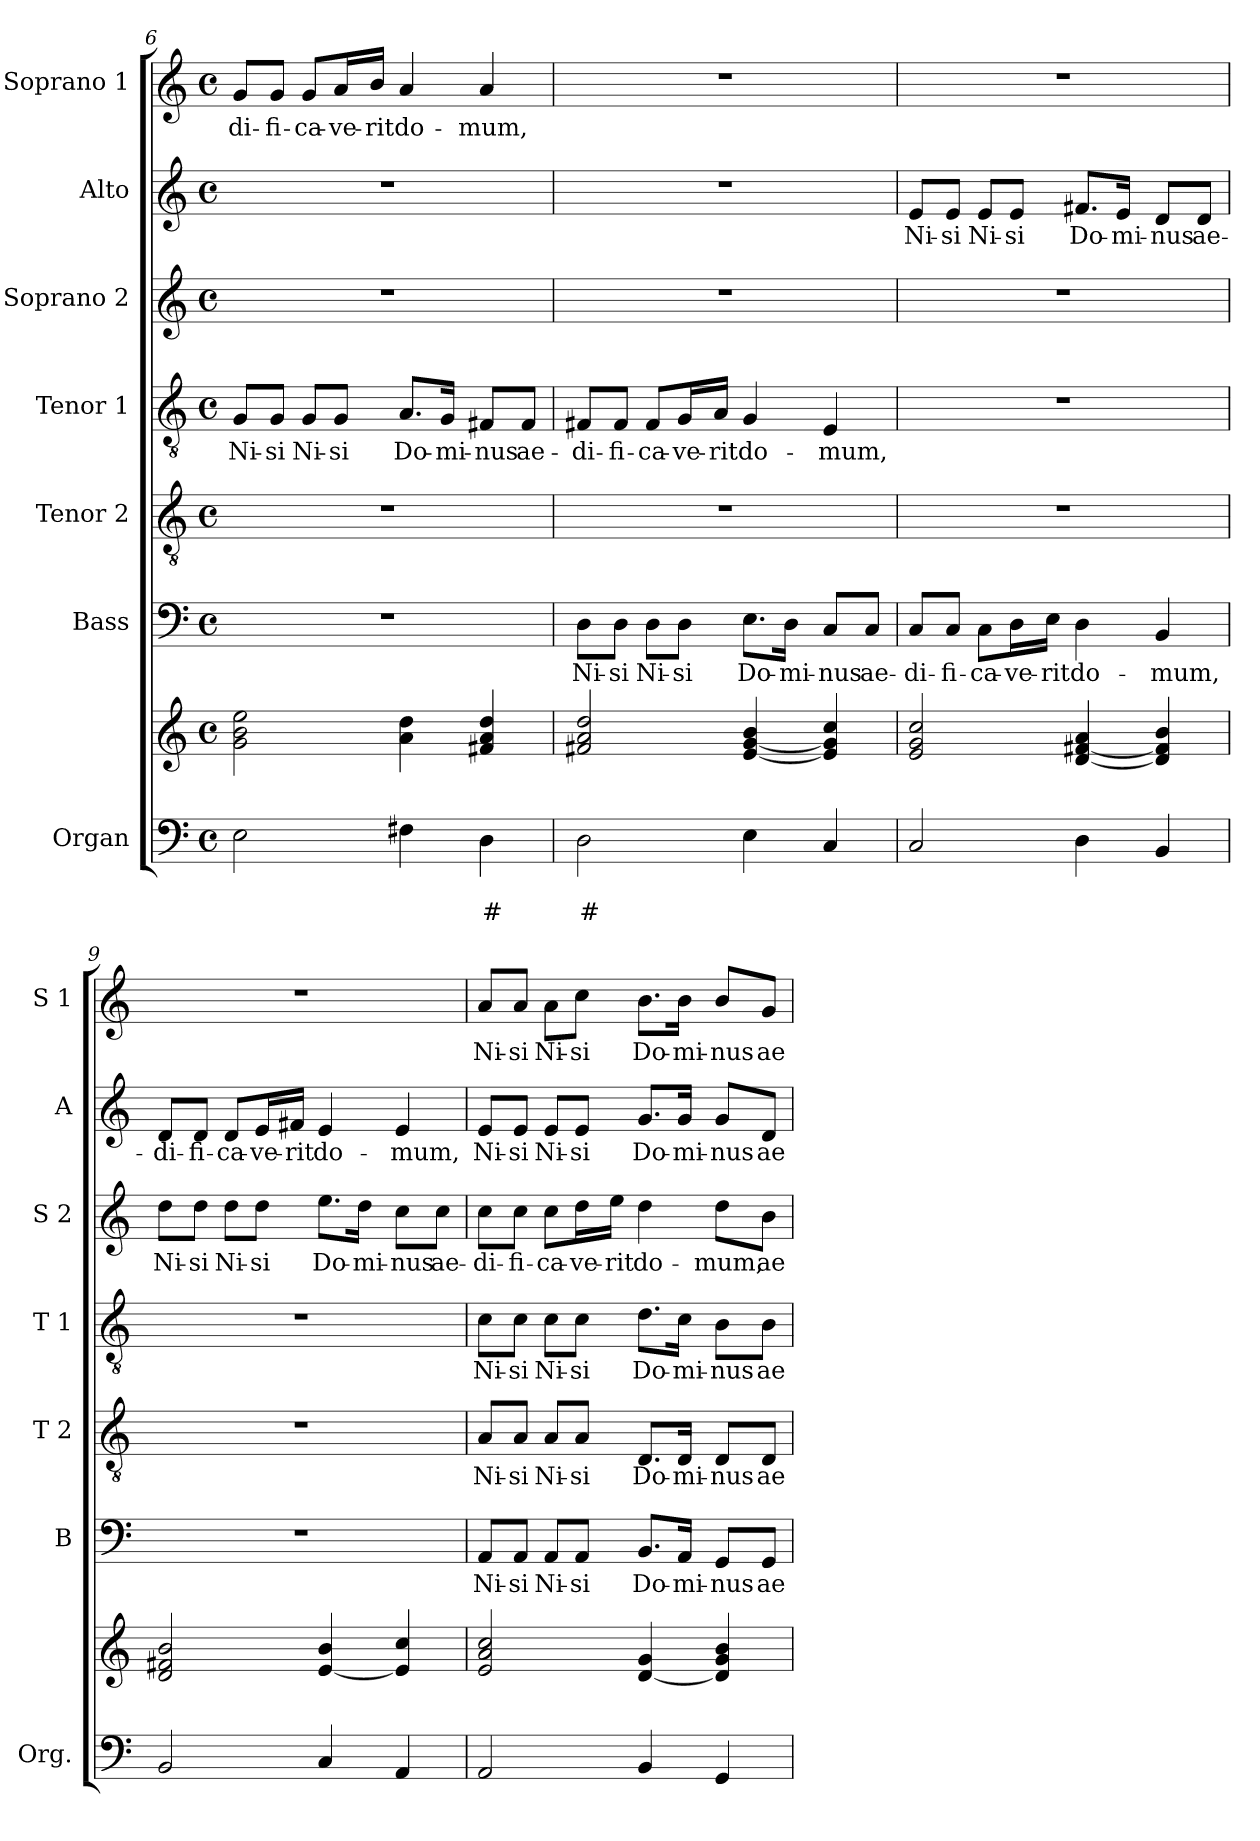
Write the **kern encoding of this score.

**kern	**text	**text	**kern	**kern	**text	**kern	**text	**kern	**text	**kern	**text	**kern	**text	**kern	**text
*part7	*part7	*part7	*part7	*part6	*part6	*part5	*part5	*part4	*part4	*part3	*part3	*part2	*part2	*part1	*part1
*staff8	*staff8	*staff8	*staff7	*staff6	*staff6	*staff5	*staff5	*staff4	*staff4	*staff3	*staff3	*staff2	*staff2	*staff1	*staff1
*I"Organ	*	*	*	*I"Bass	*	*I"Tenor 2	*	*I"Tenor 1	*	*I"Soprano 2	*	*I"Alto	*	*I"Soprano 1	*
*I'Org.	*	*	*	*I'B	*	*I'T 2	*	*I'T 1	*	*I'S 2	*	*I'A	*	*I'S 1	*
*clefF4	*	*	*clefG2	*clefF4	*	*clefGv2	*	*clefGv2	*	*clefG2	*	*clefG2	*	*clefG2	*
*k[]	*	*	*k[]	*k[]	*	*k[]	*	*k[]	*	*k[]	*	*k[]	*	*k[]	*
*C:	*	*	*C:	*C:	*	*C:	*	*C:	*	*C:	*	*C:	*	*C:	*
*M4/4	*	*	*M4/4	*M4/4	*	*M4/4	*	*M4/4	*	*M4/4	*	*M4/4	*	*M4/4	*
*met(c)	*	*	*met(c)	*met(c)	*	*met(c)	*	*met(c)	*	*met(c)	*	*met(c)	*	*met(c)	*
=6	=6	=6	=6	=6	=6	=6	=6	=6	=6	=6	=6	=6	=6	=6	=6
!	!	!	!	!	!	!	!	!	!LO:LY:b	!	!	!	!	!	!LO:LY:b
2E\	.	.	2g!\ 2b!\ 2ee!\	1r	.	1r	.	8G/L	Ni-	1r	.	1r	.	8g/L	-di-
!	!	!	!	!	!	!	!	!	!LO:LY:b	!	!	!	!	!	!LO:LY:b
.	.	.	.	.	.	.	.	8G/J	-si	.	.	.	.	8g/J	-fi-
!	!	!	!	!	!	!	!	!	!LO:LY:b	!	!	!	!	!	!LO:LY:b
.	.	.	.	.	.	.	.	8G/L	Ni-	.	.	.	.	8g/L	-ca-
!	!	!	!	!	!	!	!	!	!LO:LY:b	!	!	!	!	!	!LO:LY:b
.	.	.	.	.	.	.	.	8G/J	-si	.	.	.	.	16a/L	-ve-
!	!	!	!	!	!	!	!	!	!	!	!	!	!	!	!LO:LY:b
.	.	.	.	.	.	.	.	.	.	.	.	.	.	16b/JJ	-rit
!	!	!	!	!	!	!	!	!	!LO:LY:b	!	!	!	!	!	!LO:LY:b
4F#X\	.	.	4a!\ 4dd!\	.	.	.	.	8.A/L	Do-	.	.	.	.	4a/	do-
!	!	!	!	!	!	!	!	!	!LO:LY:b	!	!	!	!	!	!
.	.	.	.	.	.	.	.	16G/Jk	-mi-	.	.	.	.	.	.
!	!	!LO:LY:b	!	!	!	!	!	!	!LO:LY:b	!	!	!	!	!	!LO:LY:b
4D\	.	#	4f#X!/ 4a!/ 4dd!/	.	.	.	.	8F#X/L	-nus	.	.	.	.	4a/	-mum,
!	!	!	!	!	!	!	!	!	!LO:LY:b	!	!	!	!	!	!
.	.	.	.	.	.	.	.	8F#/J	ae-	.	.	.	.	.	.
!!LO:LB:g=z
=7	=7	=7	=7	=7	=7	=7	=7	=7	=7	=7	=7	=7	=7	=7	=7
!	!	!LO:LY:b	!	!	!LO:LY:b	!	!	!	!LO:LY:b	!	!	!	!	!	!
2D\	.	#	2f#X!/ 2a!/ 2dd!/	8D\L	Ni-	1r	.	8F#X/L	-di-	1r	.	1r	.	1r	.
!	!	!	!	!	!LO:LY:b	!	!	!	!LO:LY:b	!	!	!	!	!	!
.	.	.	.	8D\J	-si	.	.	8F#/J	-fi-	.	.	.	.	.	.
!	!	!	!	!	!LO:LY:b	!	!	!	!LO:LY:b	!	!	!	!	!	!
.	.	.	.	8D\L	Ni-	.	.	8F#/L	-ca-	.	.	.	.	.	.
!	!	!	!	!	!LO:LY:b	!	!	!	!LO:LY:b	!	!	!	!	!	!
.	.	.	.	8D\J	-si	.	.	16G/L	-ve-	.	.	.	.	.	.
!	!	!	!	!	!	!	!	!	!LO:LY:b	!	!	!	!	!	!
.	.	.	.	.	.	.	.	16A/JJ	-rit	.	.	.	.	.	.
!	!	!	!	!	!LO:LY:b	!	!	!	!LO:LY:b	!	!	!	!	!	!
4E\	.	.	[4e!/ [4g!/ 4b!/	8.E\L	Do-	.	.	4G/	do-	.	.	.	.	.	.
!	!	!	!	!	!LO:LY:b	!	!	!	!	!	!	!	!	!	!
.	.	.	.	16D\Jk	-mi-	.	.	.	.	.	.	.	.	.	.
!	!	!	!	!	!LO:LY:b	!	!	!	!LO:LY:b	!	!	!	!	!	!
4C/	.	.	4e!/] 4g!/] 4cc!/	8C/L	-nus	.	.	4E/	-mum,	.	.	.	.	.	.
!	!	!	!	!	!LO:LY:b	!	!	!	!	!	!	!	!	!	!
.	.	.	.	8C/J	ae-	.	.	.	.	.	.	.	.	.	.
=8	=8	=8	=8	=8	=8	=8	=8	=8	=8	=8	=8	=8	=8	=8	=8
!	!	!	!	!	!LO:LY:b	!	!	!	!	!	!	!	!LO:LY:b	!	!
2C/	.	.	2e!/ 2g!/ 2cc!/	8C/L	-di-	1r	.	1r	.	1r	.	8e/L	Ni-	1r	.
!	!	!	!	!	!LO:LY:b	!	!	!	!	!	!	!	!LO:LY:b	!	!
.	.	.	.	8C/J	-fi-	.	.	.	.	.	.	8e/J	-si	.	.
!	!	!	!	!	!LO:LY:b	!	!	!	!	!	!	!	!LO:LY:b	!	!
.	.	.	.	8C\L	-ca-	.	.	.	.	.	.	8e/L	Ni-	.	.
!	!	!	!	!	!LO:LY:b	!	!	!	!	!	!	!	!LO:LY:b	!	!
.	.	.	.	16D\L	-ve-	.	.	.	.	.	.	8e/J	-si	.	.
!	!	!	!	!	!LO:LY:b	!	!	!	!	!	!	!	!	!	!
.	.	.	.	16E\JJ	-rit	.	.	.	.	.	.	.	.	.	.
!	!	!	!	!	!LO:LY:b	!	!	!	!	!	!	!	!LO:LY:b	!	!
4D\	.	.	[4d!/ [4f#X!/ 4a!/	4D\	do-	.	.	.	.	.	.	8.f#X/L	Do-	.	.
!	!	!	!	!	!	!	!	!	!	!	!	!	!LO:LY:b	!	!
.	.	.	.	.	.	.	.	.	.	.	.	16e/Jk	-mi-	.	.
!	!	!	!	!	!LO:LY:b	!	!	!	!	!	!	!	!LO:LY:b	!	!
4BB/	.	.	4d!/] 4f#!/] 4b!/	4BB/	-mum,	.	.	.	.	.	.	8d/L	-nus	.	.
!	!	!	!	!	!	!	!	!	!	!	!	!	!LO:LY:b	!	!
.	.	.	.	.	.	.	.	.	.	.	.	8d/J	ae-	.	.
=9	=9	=9	=9	=9	=9	=9	=9	=9	=9	=9	=9	=9	=9	=9	=9
!	!	!	!	!	!	!	!	!	!	!	!LO:LY:b	!	!LO:LY:b	!	!
2BB/	.	.	2d!/ 2f#X!/ 2b!/	1r	.	1r	.	1r	.	8dd\L	Ni-	8d/L	-di-	1r	.
!	!	!	!	!	!	!	!	!	!	!	!LO:LY:b	!	!LO:LY:b	!	!
.	.	.	.	.	.	.	.	.	.	8dd\J	-si	8d/J	-fi-	.	.
!	!	!	!	!	!	!	!	!	!	!	!LO:LY:b	!	!LO:LY:b	!	!
.	.	.	.	.	.	.	.	.	.	8dd\L	Ni-	8d/L	-ca-	.	.
!	!	!	!	!	!	!	!	!	!	!	!LO:LY:b	!	!LO:LY:b	!	!
.	.	.	.	.	.	.	.	.	.	8dd\J	-si	16e/L	-ve-	.	.
!	!	!	!	!	!	!	!	!	!	!	!	!	!LO:LY:b	!	!
.	.	.	.	.	.	.	.	.	.	.	.	16f#X/JJ	-rit	.	.
!	!	!	!	!	!	!	!	!	!	!	!LO:LY:b	!	!LO:LY:b	!	!
4C/	.	.	[4e!/ 4b!/	.	.	.	.	.	.	8.ee\L	Do-	4e/	do-	.	.
!	!	!	!	!	!	!	!	!	!	!	!LO:LY:b	!	!	!	!
.	.	.	.	.	.	.	.	.	.	16dd\Jk	-mi-	.	.	.	.
!	!	!	!	!	!	!	!	!	!	!	!LO:LY:b	!	!LO:LY:b	!	!
4AA/	.	.	4e!/] 4cc!/	.	.	.	.	.	.	8cc\L	-nus	4e/	-mum,	.	.
!	!	!	!	!	!	!	!	!	!	!	!LO:LY:b	!	!	!	!
.	.	.	.	.	.	.	.	.	.	8cc\J	ae-	.	.	.	.
!!LO:PB:g=z
=10	=10	=10	=10	=10	=10	=10	=10	=10	=10	=10	=10	=10	=10	=10	=10
!	!	!	!	!	!LO:LY:b	!	!LO:LY:b	!	!LO:LY:b	!	!LO:LY:b	!	!LO:LY:b	!	!LO:LY:b
2AA/	.	.	2e!/ 2a!/ 2cc!/	8AA/L	Ni-	8A/L	Ni-	8c\L	Ni-	8cc\L	-di-	8e/L	Ni-	8a/L	Ni-
!	!	!	!	!	!LO:LY:b	!	!LO:LY:b	!	!LO:LY:b	!	!LO:LY:b	!	!LO:LY:b	!	!LO:LY:b
.	.	.	.	8AA/J	-si	8A/J	-si	8c\J	-si	8cc\J	-fi-	8e/J	-si	8a/J	-si
!	!	!	!	!	!LO:LY:b	!	!LO:LY:b	!	!LO:LY:b	!	!LO:LY:b	!	!LO:LY:b	!	!LO:LY:b
.	.	.	.	8AA/L	Ni-	8A/L	Ni-	8c\L	Ni-	8cc\L	-ca-	8e/L	Ni-	8a\L	Ni-
!	!	!	!	!	!LO:LY:b	!	!LO:LY:b	!	!LO:LY:b	!	!LO:LY:b	!	!LO:LY:b	!	!LO:LY:b
.	.	.	.	8AA/J	-si	8A/J	-si	8c\J	-si	16dd\L	-ve-	8e/J	-si	8cc\J	-si
!	!	!	!	!	!	!	!	!	!	!	!LO:LY:b	!	!	!	!
.	.	.	.	.	.	.	.	.	.	16ee\JJ	-rit	.	.	.	.
!	!	!	!	!	!LO:LY:b	!	!LO:LY:b	!	!LO:LY:b	!	!LO:LY:b	!	!LO:LY:b	!	!LO:LY:b
4BB/	.	.	[4d!/ 4g!/	8.BB/L	Do-	8.D/L	Do-	8.d\L	Do-	4dd\	do-	8.g/L	Do-	8.b\L	Do-
!	!	!	!	!	!LO:LY:b	!	!LO:LY:b	!	!LO:LY:b	!	!	!	!LO:LY:b	!	!LO:LY:b
.	.	.	.	16AA/Jk	-mi-	16D/Jk	-mi-	16c\Jk	-mi-	.	.	16g/Jk	-mi-	16b\Jk	-mi-
!	!	!	!	!	!LO:LY:b	!	!LO:LY:b	!	!LO:LY:b	!	!LO:LY:b	!	!LO:LY:b	!	!LO:LY:b
4GG/	.	.	4d!/] 4g!/ 4b!/	8GG/L	-nus	8D/L	-nus	8B\L	-nus	8dd\L	-mum,	8g/L	-nus	8b/L	-nus
!	!	!	!	!	!LO:LY:b	!	!LO:LY:b	!	!LO:LY:b	!	!LO:LY:b	!	!LO:LY:b	!	!LO:LY:b
.	.	.	.	8GG/J	ae-	8D/J	ae-	8B\J	ae-	8b\J	ae-	8d/J	ae-	8g/J	ae-
=	=	=	=	=	=	=	=	=	=	=	=	=	=	=	=
*-	*-	*-	*-	*-	*-	*-	*-	*-	*-	*-	*-	*-	*-	*-	*-
